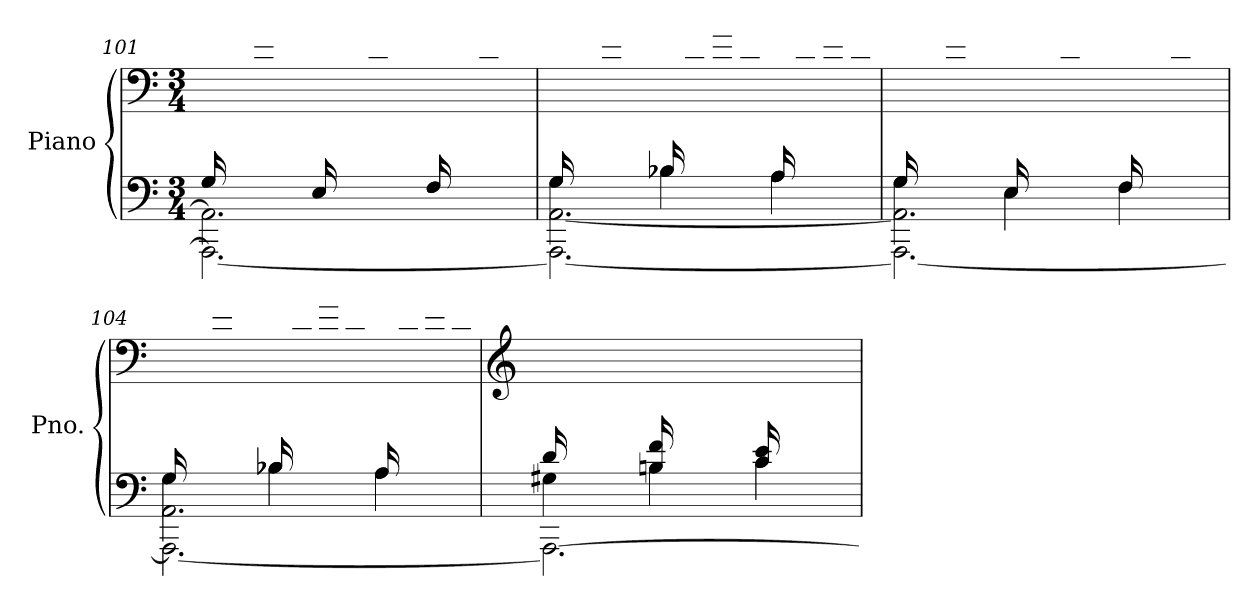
**kern	**kern
*part1	*part1
*staff2	*staff1
*I"Piano	*
*I'Pno.	*
!!LO:LB:g=z
*clefF4	*clefF4
*k[]	*k[]
*M3/4	*M3/4
=101	=101
*^	*
*	*^	*
*	*	*^	*
(>16G/LL	2.AA\]	4G/	2.AAA\_	16ryy
8.ryy	.	.	.	16B-X\
.	.	.	.	16e\
.	.	.	.	16B-\JJ
16E/LL	.	4E/	.	16ryy
8.ryy	.	.	.	16G\
.	.	.	.	16c#X\
.	.	.	.	16G\JJ
16F/LL	.	4F/	.	16ryy
8.ryy	.	.	.	16A\
.	.	.	.	16d\
.	.	.	.	16A\JJ
=102	=102	=102	=102	=102
16G/LL	[2.AA\	4G\	2.AAA\_	16ryy
8.ryy	.	.	.	16B-X\
.	.	.	.	16e\
.	.	.	.	16B-\JJ
16B-/LL	.	4B-X\	.	16ryy
8.ryy	.	.	.	16d\
.	.	.	.	16g\
.	.	.	.	16d\JJ
16A/LL	.	4A\	.	16ryy
8.ryy	.	.	.	16cni\
.	.	.	.	16f\
.	.	.	.	16c\JJ)
=103	=103	=103	=103	=103
(>16G/LL	2.AA\]	4G\	2.AAA\_	16ryy
8.ryy	.	.	.	16B-X\
.	.	.	.	16e\
.	.	.	.	16B-\JJ
16E/LL	.	4E\	.	16ryy
8.ryy	.	.	.	16G\
.	.	.	.	16c#X\
.	.	.	.	16G\JJ
16F/LL	.	4F\	.	16ryy
8.ryy	.	.	.	16A\
.	.	.	.	16d\
.	.	.	.	16A\JJ
!!LO:PB:g=z
=104	=104	=104	=104	=104
16G/LL	2.AA\	4G\	2.AAA\_	16ryy
8.ryy	.	.	.	16B-X\
.	.	.	.	16e\
.	.	.	.	16B-\JJ
16B-/LL	.	4B-X\	.	16ryy
8.ryy	.	.	.	16d\
.	.	.	.	16g\
.	.	.	.	16d\JJ
16A/LL	.	4A\	.	16ryy
8.ryy	.	.	.	16cni\
.	.	.	.	16f\
.	.	.	.	16c\JJ)
*v	*v	*v	*v	*
=105	=105
*	*clefG2
*^	*
*	*^	*
16d/LL	4G#X\	2.AAA\_	16ryy
8.ryy	.	.	16f\
.	.	.	16b\
.	.	.	16f\JJ
16Bn/ 16f/LL	4B\	.	16ryy
8.ryy	.	.	16a-X\
.	.	.	16dd\
.	.	.	16a-\JJ
16c/ 16e/LL	4c\	.	16ryy
8.ryy	.	.	16g\
.	.	.	16cc\
.	.	.	16g\JJ
*v	*v	*v	*
=	=
*-	*-
